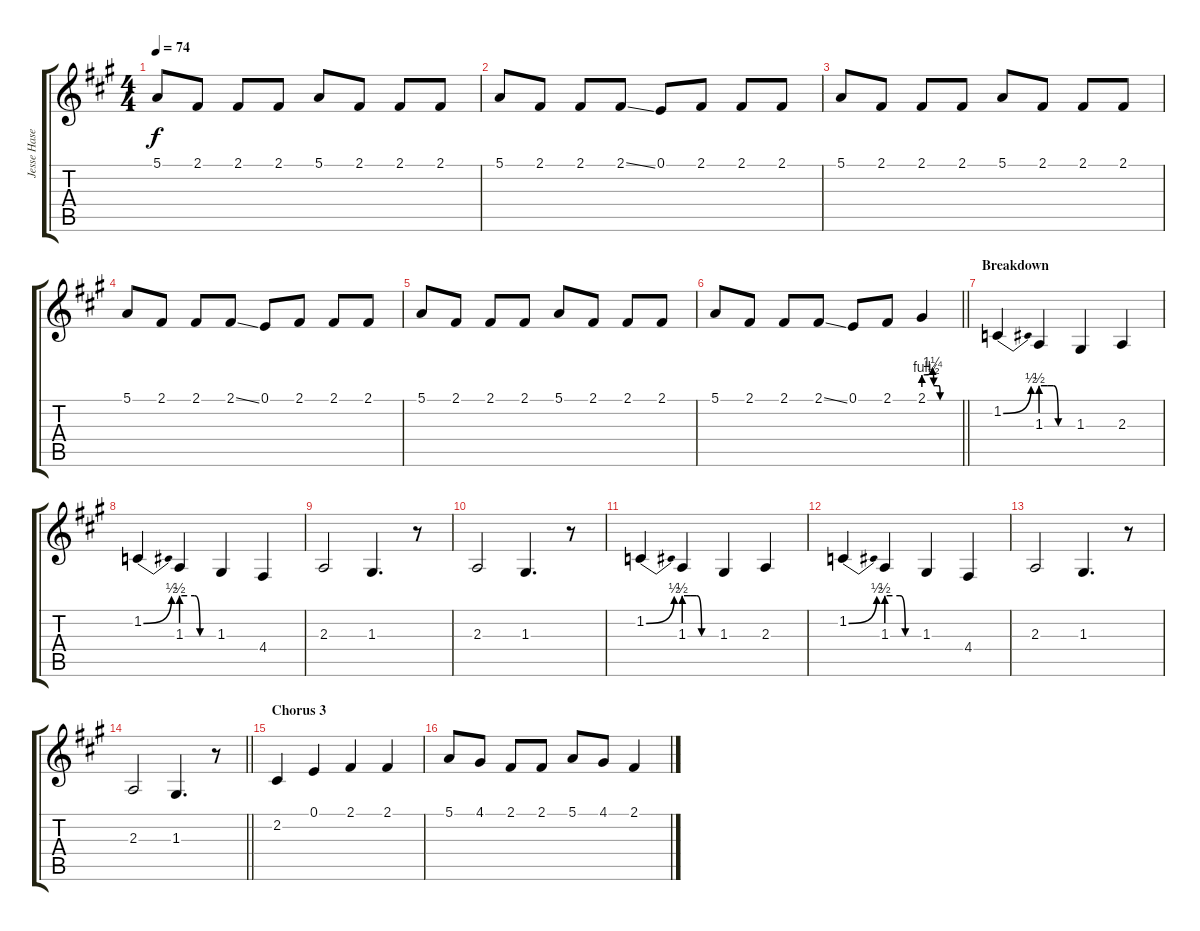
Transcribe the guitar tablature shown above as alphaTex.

\track ("Jesse Hasek (Right)" "Jesse Hase") {instrument clarinet}
\staff {score tabs}
\tuning (E4 B3 G3 D3 A2 E2) {hide}
\ts (4 4)
\tempo 74
\clef g2
\ks f#minor
5.1.8{dy f} 2.1.8 2.1.8 2.1.8 5.1.8 2.1.8 2.1.8 2.1.8 |
5.1.8 2.1.8 2.1.8 2.1{ss}.8 0.1.8 2.1.8 2.1.8 2.1.8 |
5.1.8 2.1.8 2.1.8 2.1.8 5.1.8 2.1.8 2.1.8 2.1.8 |
5.1.8 2.1.8 2.1.8 2.1{ss}.8 0.1.8 2.1.8 2.1.8 2.1.8 |
5.1.8 2.1.8 2.1.8 2.1.8 5.1.8 2.1.8 2.1.8 2.1.8 |
\barLineRight lightlight
5.1.8 2.1.8 2.1.8 2.1{ss}.8 0.1.8 2.1.8 2.1{be (custom 0 4 15 5 17 2 21 2 23 2 26 2 28 0 36 0 40 0 60 0)}.4 |
\section ("" "Breakdown")
1.2{be (bend 0 0 60 2)}.4 1.3{be (custom 0 2 13 2 24 2 33 0 40 0 60 0)}.4 1.3.4 2.3.4 |
1.2{be (bend 0 0 60 2)}.4 1.3{be (custom 0 2 11 2 25 2 35 0 40 0 60 0)}.4 1.3.4 4.4.4 |
2.3.2 1.3.4{d} r.8 |
2.3.2 1.3.4{d} r.8 |
1.2{be (bend 0 0 60 2)}.4 1.3{be (custom 0 2 13 2 24 2 33 0 40 0 60 0)}.4 1.3.4 2.3.4 |
1.2{be (bend 0 0 60 2)}.4 1.3{be (custom 0 2 11 2 25 2 35 0 40 0 60 0)}.4 1.3.4 4.4.4 |
2.3.2 1.3.4{d} r.8 |
\barLineRight lightlight
2.3.2 1.3.4{d} r.8 |
\section ("" "Chorus 3")
2.2.4 0.1.4 2.1.4 2.1.4 |
5.1.8 4.1.8 2.1.8 2.1.8 5.1.8 4.1.8 2.1.4
